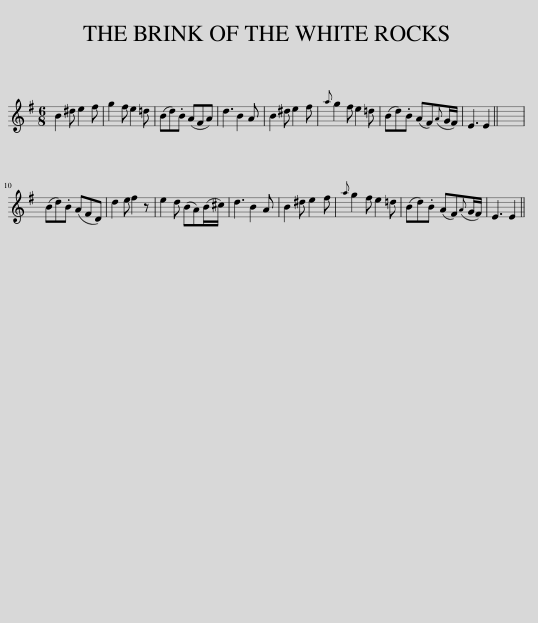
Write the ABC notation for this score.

X:1
L:1/8
M:6/8
I:linebreak $
K:Emin
V:1 treble
V:1
 B2 ^d e2 f | g2 f e2 =d | (Bd).B (AFA) | d3 B2 A | B2 ^d e2 f | %5
{a} g2 f e2 =d | (Bd).B (AF)({A}G/F/) | E3 E2 || x6 |$ (Bd).B (AFD) | %10
 d2 e f2 z | e2 d (BA)(B/^c/) | d3 B2 A | B2 ^d e2 f |{a} g2 f e2 =d | %15
 (Bd).B (AF)({A}G/F/) | E3 E2 || %17
